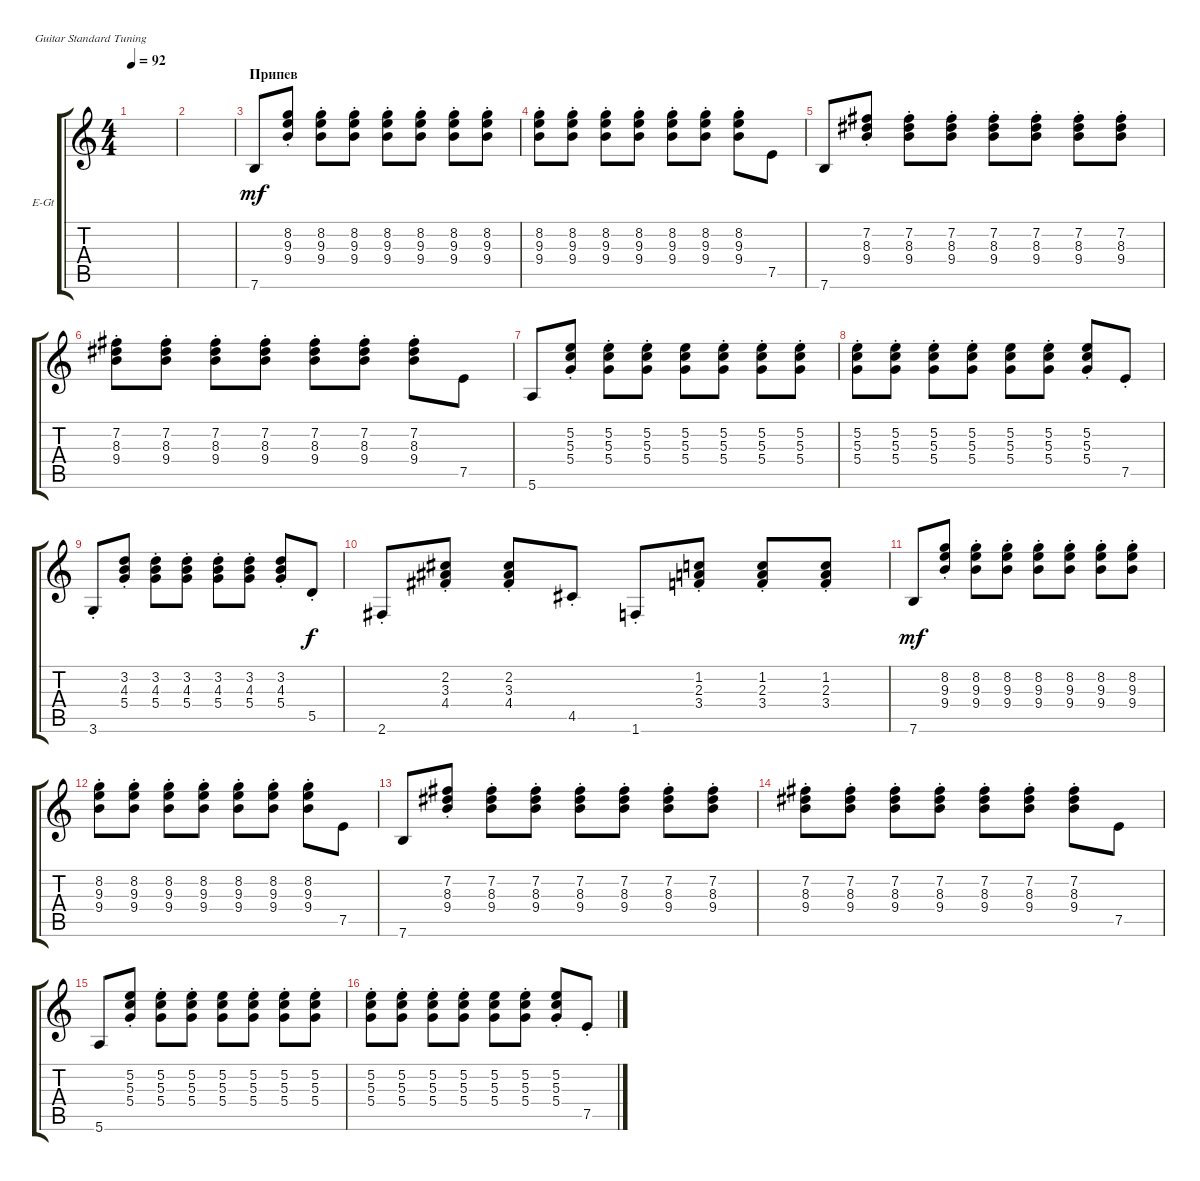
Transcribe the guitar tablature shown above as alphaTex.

\defaultSystemsLayout 4
\bracketExtendMode groupsimilarinstruments
\firstSystemTrackNameOrientation horizontal
\otherSystemsTrackNameOrientation horizontal
\track ("Г. Каспарян" "E-Gt") {instrument electricguitarclean}
\staff {score tabs}
\tuning (E4 B3 G3 D3 A2 E2)
\ts (4 4)
\tempo 92
\clef g2
\ks c
|
|
\section ("" "Припев")
7.6.8{dy mf} (8.2{st} 9.3{st} 9.4{st}).8 (8.2{st} 9.3{st} 9.4{st}).8 (8.2{st} 9.3{st} 9.4{st}).8 (8.2{st} 9.3{st} 9.4{st}).8 (8.2{st} 9.3{st} 9.4{st}).8 (8.2{st} 9.3{st} 9.4{st}).8 (8.2{st} 9.3{st} 9.4{st}).8 |
(8.2{st} 9.3{st} 9.4{st}).8 (8.2{st} 9.3{st} 9.4{st}).8 (8.2{st} 9.3{st} 9.4{st}).8 (8.2{st} 9.3{st} 9.4{st}).8 (8.2{st} 9.3{st} 9.4{st}).8 (8.2{st} 9.3{st} 9.4{st}).8 (8.2{st} 9.3{st} 9.4{st}).8 7.5.8 |
7.6.8 (7.2{st} 8.3{st} 9.4{st}).8 (7.2{st} 8.3{st} 9.4{st}).8 (7.2{st} 8.3{st} 9.4{st}).8 (7.2{st} 8.3{st} 9.4{st}).8 (7.2{st} 8.3{st} 9.4{st}).8 (7.2{st} 8.3{st} 9.4{st}).8 (7.2{st} 8.3{st} 9.4{st}).8 |
(7.2{st} 8.3{st} 9.4{st}).8 (7.2{st} 8.3{st} 9.4{st}).8 (7.2{st} 8.3{st} 9.4{st}).8 (7.2{st} 8.3{st} 9.4{st}).8 (7.2{st} 8.3{st} 9.4{st}).8 (7.2{st} 8.3{st} 9.4{st}).8 (7.2{st} 8.3{st} 9.4{st}).8 7.5.8 |
5.6.8 (5.4{st} 5.3{st} 5.2{st}).8 (5.4{st} 5.3{st} 5.2{st}).8 (5.4{st} 5.3{st} 5.2{st}).8 (5.4 5.3 5.2).8 (5.4{st} 5.3{st} 5.2{st}).8 (5.4{st} 5.3{st} 5.2{st}).8 (5.4{st} 5.3{st} 5.2{st}).8 |
(5.4{st} 5.3{st} 5.2{st}).8 (5.4{st} 5.3{st} 5.2{st}).8 (5.4{st} 5.3{st} 5.2{st}).8 (5.4{st} 5.3{st} 5.2{st}).8 (5.4 5.3 5.2).8 (5.4{st} 5.3{st} 5.2{st}).8 (5.4{st} 5.3{st} 5.2{st}).8 7.5{st}.8 |
3.6{st}.8 (5.4{st} 4.3{st} 3.2{st}).8 (5.4{st} 4.3{st} 3.2{st}).8 (5.4{st} 4.3{st} 3.2{st}).8 (5.4{st} 4.3{st} 3.2{st}).8 (5.4{st} 4.3{st} 3.2{st}).8 (5.4{st} 4.3{st} 3.2{st}).8 5.5{st}.8{dy f} |
2.6{st}.8 (4.4{st} 3.3{st} 2.2{st}).8 (4.4{st} 3.3{st} 2.2{st}).8 4.5{st}.8 1.6{st}.8 (3.4{st} 2.3{st} 1.2{st}).8 (3.4{st} 2.3{st} 1.2{st}).8 (3.4{st} 2.3{st} 1.2{st}).8 |
7.6.8{dy mf} (8.2{st} 9.3{st} 9.4{st}).8 (8.2{st} 9.3{st} 9.4{st}).8 (8.2{st} 9.3{st} 9.4{st}).8 (8.2{st} 9.3{st} 9.4{st}).8 (8.2{st} 9.3{st} 9.4{st}).8 (8.2{st} 9.3{st} 9.4{st}).8 (8.2{st} 9.3{st} 9.4{st}).8 |
(8.2{st} 9.3{st} 9.4{st}).8 (8.2{st} 9.3{st} 9.4{st}).8 (8.2{st} 9.3{st} 9.4{st}).8 (8.2{st} 9.3{st} 9.4{st}).8 (8.2{st} 9.3{st} 9.4{st}).8 (8.2{st} 9.3{st} 9.4{st}).8 (8.2{st} 9.3{st} 9.4{st}).8 7.5.8 |
7.6.8 (7.2{st} 8.3{st} 9.4{st}).8 (7.2{st} 8.3{st} 9.4{st}).8 (7.2{st} 8.3{st} 9.4{st}).8 (7.2{st} 8.3{st} 9.4{st}).8 (7.2{st} 8.3{st} 9.4{st}).8 (7.2{st} 8.3{st} 9.4{st}).8 (7.2{st} 8.3{st} 9.4{st}).8 |
(7.2{st} 8.3{st} 9.4{st}).8 (7.2{st} 8.3{st} 9.4{st}).8 (7.2{st} 8.3{st} 9.4{st}).8 (7.2{st} 8.3{st} 9.4{st}).8 (7.2{st} 8.3{st} 9.4{st}).8 (7.2{st} 8.3{st} 9.4{st}).8 (7.2{st} 8.3{st} 9.4{st}).8 7.5.8 |
5.6.8 (5.4{st} 5.3{st} 5.2{st}).8 (5.4{st} 5.3{st} 5.2{st}).8 (5.4{st} 5.3{st} 5.2{st}).8 (5.4 5.3 5.2).8 (5.4{st} 5.3{st} 5.2{st}).8 (5.4{st} 5.3{st} 5.2{st}).8 (5.4{st} 5.3{st} 5.2{st}).8 |
(5.4{st} 5.3{st} 5.2{st}).8 (5.4{st} 5.3{st} 5.2{st}).8 (5.4{st} 5.3{st} 5.2{st}).8 (5.4{st} 5.3{st} 5.2{st}).8 (5.4 5.3 5.2).8 (5.4{st} 5.3{st} 5.2{st}).8 (5.4{st} 5.3{st} 5.2{st}).8 7.5{st}.8
